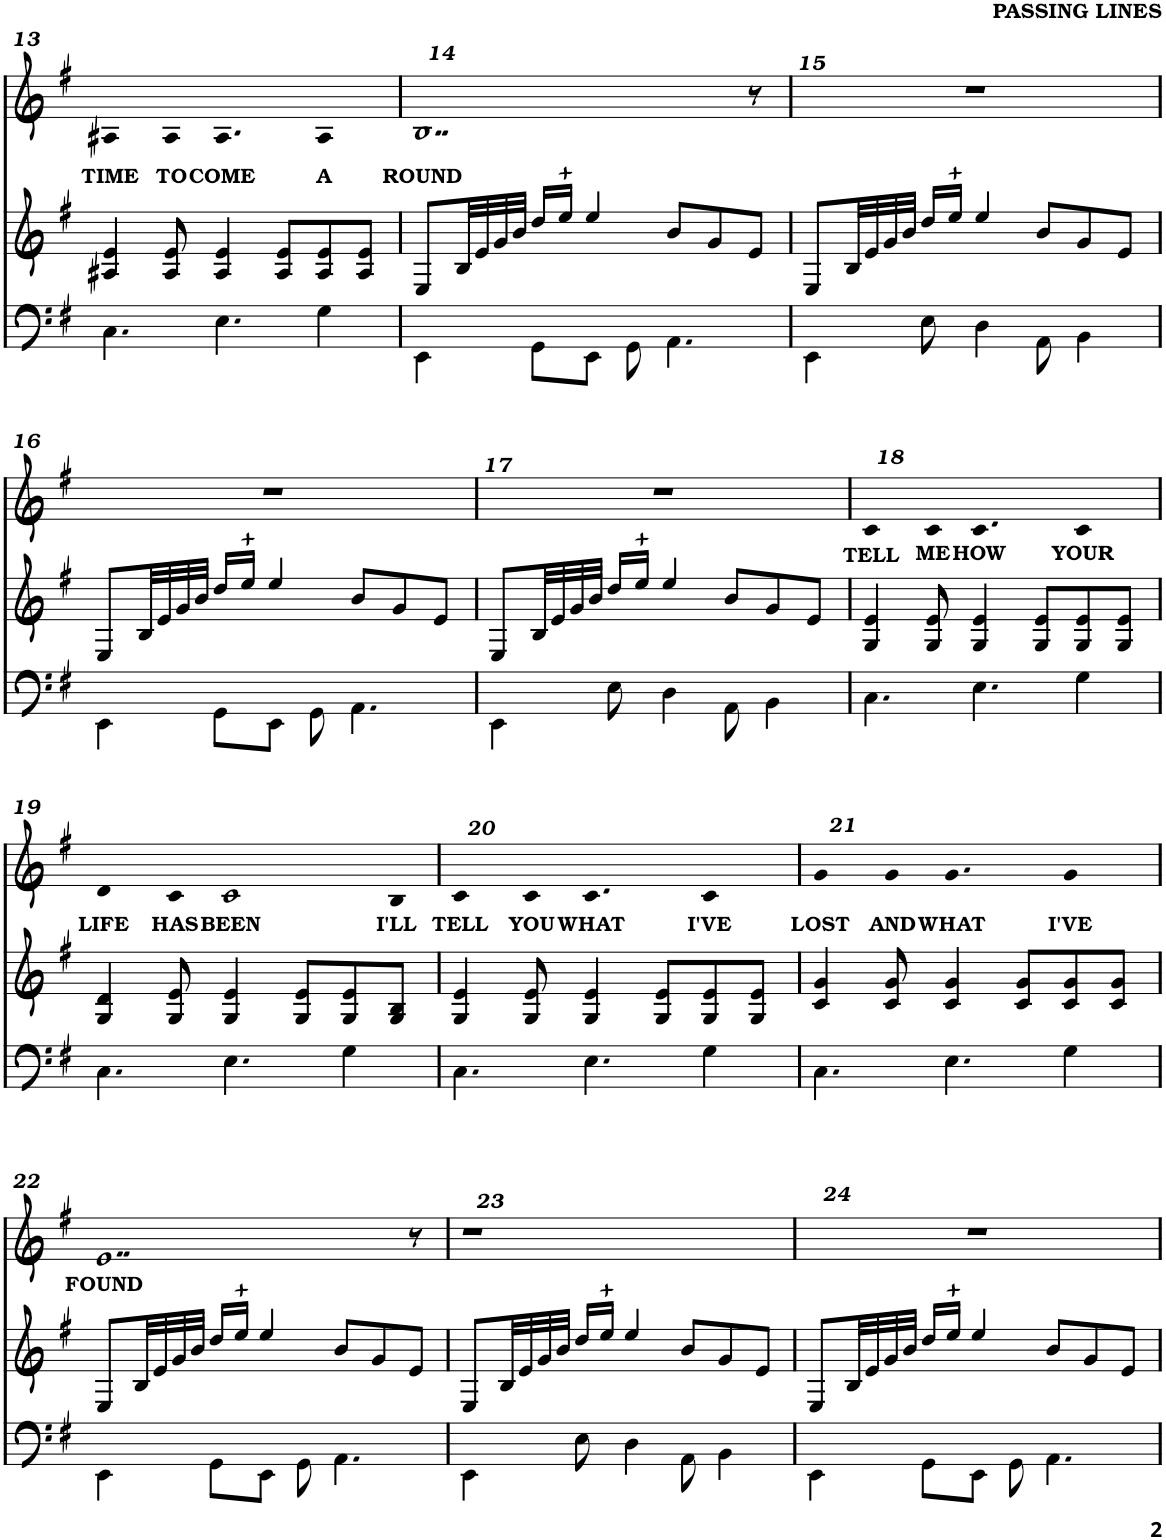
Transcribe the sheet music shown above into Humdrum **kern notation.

**kern	**kern	**kern	**text
*part3	*part2	*part1	*part1
*staff3	*staff2	*staff1	*staff1
*I"Electric Bass	*I"Electric Guitar	*I"Tenor	*
*I'Elec b	*I'Elec Gtr	*	*
!!LO:PB:g=z
*clefF4	*clefG2	*clefG2	*
*Trd7c12	*	*	*
*k[f#]	*k[f#]	*k[f#]	*
*M4/4	*M4/4	*M4/4	*
=13	=13	=13	=13
!	!	!	!LO:LY:b
4.C\	4A#X/ 4e/	4A#X	TIME
!	!	!	!LO:LY:b
.	8A#/ 8e/	8A#	TO
!	!	!	!LO:LY:b
4.E\	4A#/ 4e/	4.A#	COME
.	8A#/ 8e/L	.	.
!	!	!	!LO:LY:b
4G\	8A#/ 8e/	4A#	A
.	8A#/ 8e/J	.	.
=14	=14	=14	=14
!	!	!	!LO:LY:b
4EE\	8E/L	2..B	ROUND
.	32B/LL	.	.
.	32e/	.	.
.	32g/	.	.
.	32b/JJJ	.	.
8GG\L	16dd/LL	.	.
.	16ee/JJ	.	.
8EE\J	4ee/	.	.
8GG\	.	.	.
4.AA\	8b/L	.	.
.	8g/	.	.
.	8e/J	8r	.
=15	=15	=15	=15
4EE\	8E/L	1r	.
.	32B/LL	.	.
.	32e/	.	.
.	32g/	.	.
.	32b/JJJ	.	.
8E\	16dd/LL	.	.
.	16ee/JJ	.	.
4D\	4ee/	.	.
8AA\	8b/L	.	.
4BB\	8g/	.	.
.	8e/J	.	.
!!LO:LB:g=z
=16	=16	=16	=16
4EE\	8E/L	1r	.
.	32B/LL	.	.
.	32e/	.	.
.	32g/	.	.
.	32b/JJJ	.	.
8GG\L	16dd/LL	.	.
.	16ee/JJ	.	.
8EE\J	4ee/	.	.
8GG\	.	.	.
4.AA\	8b/L	.	.
.	8g/	.	.
.	8e/J	.	.
=17	=17	=17	=17
4EE\	8E/L	1r	.
.	32B/LL	.	.
.	32e/	.	.
.	32g/	.	.
.	32b/JJJ	.	.
8E\	16dd/LL	.	.
.	16ee/JJ	.	.
4D\	4ee/	.	.
8AA\	8b/L	.	.
4BB\	8g/	.	.
.	8e/J	.	.
=18	=18	=18	=18
!	!	!	!LO:LY:b
4.C\	4G/ 4e/	4c	TELL
!	!	!	!LO:LY:b
.	8G/ 8e/	8c	ME
!	!	!	!LO:LY:b
4.E\	4G/ 4e/	4.c	HOW
.	8G/ 8e/L	.	.
!	!	!	!LO:LY:b
4G\	8G/ 8e/	4c	YOUR
.	8G/ 8e/J	.	.
!!LO:LB:g=z
=19	=19	=19	=19
!	!	!	!LO:LY:b
4.C\	4G/ 4d/	4d	LIFE
!	!	!	!LO:LY:b
.	8G/ 8e/	8c	HAS
!	!	!	!LO:LY:b
4.E\	4G/ 4e/	2c	BEEN
.	8G/ 8e/L	.	.
4G\	8G/ 8e/	.	.
!	!	!	!LO:LY:b
.	8G/ 8B/J	8B	I'LL
=20	=20	=20	=20
!	!	!	!LO:LY:b
4.C\	4G/ 4e/	4c	TELL
!	!	!	!LO:LY:b
.	8G/ 8e/	8c	YOU
!	!	!	!LO:LY:b
4.E\	4G/ 4e/	4.c	WHAT
.	8G/ 8e/L	.	.
!	!	!	!LO:LY:b
4G\	8G/ 8e/	4c	I'VE
.	8G/ 8e/J	.	.
=21	=21	=21	=21
!	!	!	!LO:LY:b
4.C\	4c/ 4g/	4g	LOST
!	!	!	!LO:LY:b
.	8c/ 8g/	8g	AND
!	!	!	!LO:LY:b
4.E\	4c/ 4g/	4.g	WHAT
.	8c/ 8g/L	.	.
!	!	!	!LO:LY:b
4G\	8c/ 8g/	4g	I'VE
.	8c/ 8g/J	.	.
!!LO:LB:g=z
=22	=22	=22	=22
!	!	!	!LO:LY:b
4EE\	8E/L	2..e	FOUND
.	32B/LL	.	.
.	32e/	.	.
.	32g/	.	.
.	32b/JJJ	.	.
8GG\L	16dd/LL	.	.
.	16ee/JJ	.	.
8EE\J	4ee/	.	.
8GG\	.	.	.
4.AA\	8b/L	.	.
.	8g/	.	.
.	8e/J	8r	.
=23	=23	=23	=23
4EE\	8E/L	1r	.
.	32B/LL	.	.
.	32e/	.	.
.	32g/	.	.
.	32b/JJJ	.	.
8E\	16dd/LL	.	.
.	16ee/JJ	.	.
4D\	4ee/	.	.
8AA\	8b/L	.	.
4BB\	8g/	.	.
.	8e/J	.	.
=24	=24	=24	=24
4EE\	8E/L	1r	.
.	32B/LL	.	.
.	32e/	.	.
.	32g/	.	.
.	32b/JJJ	.	.
8GG\L	16dd/LL	.	.
.	16ee/JJ	.	.
8EE\J	4ee/	.	.
8GG\	.	.	.
4.AA\	8b/L	.	.
.	8g/	.	.
.	8e/J	.	.
=	=	=	=
*-	*-	*-	*-
